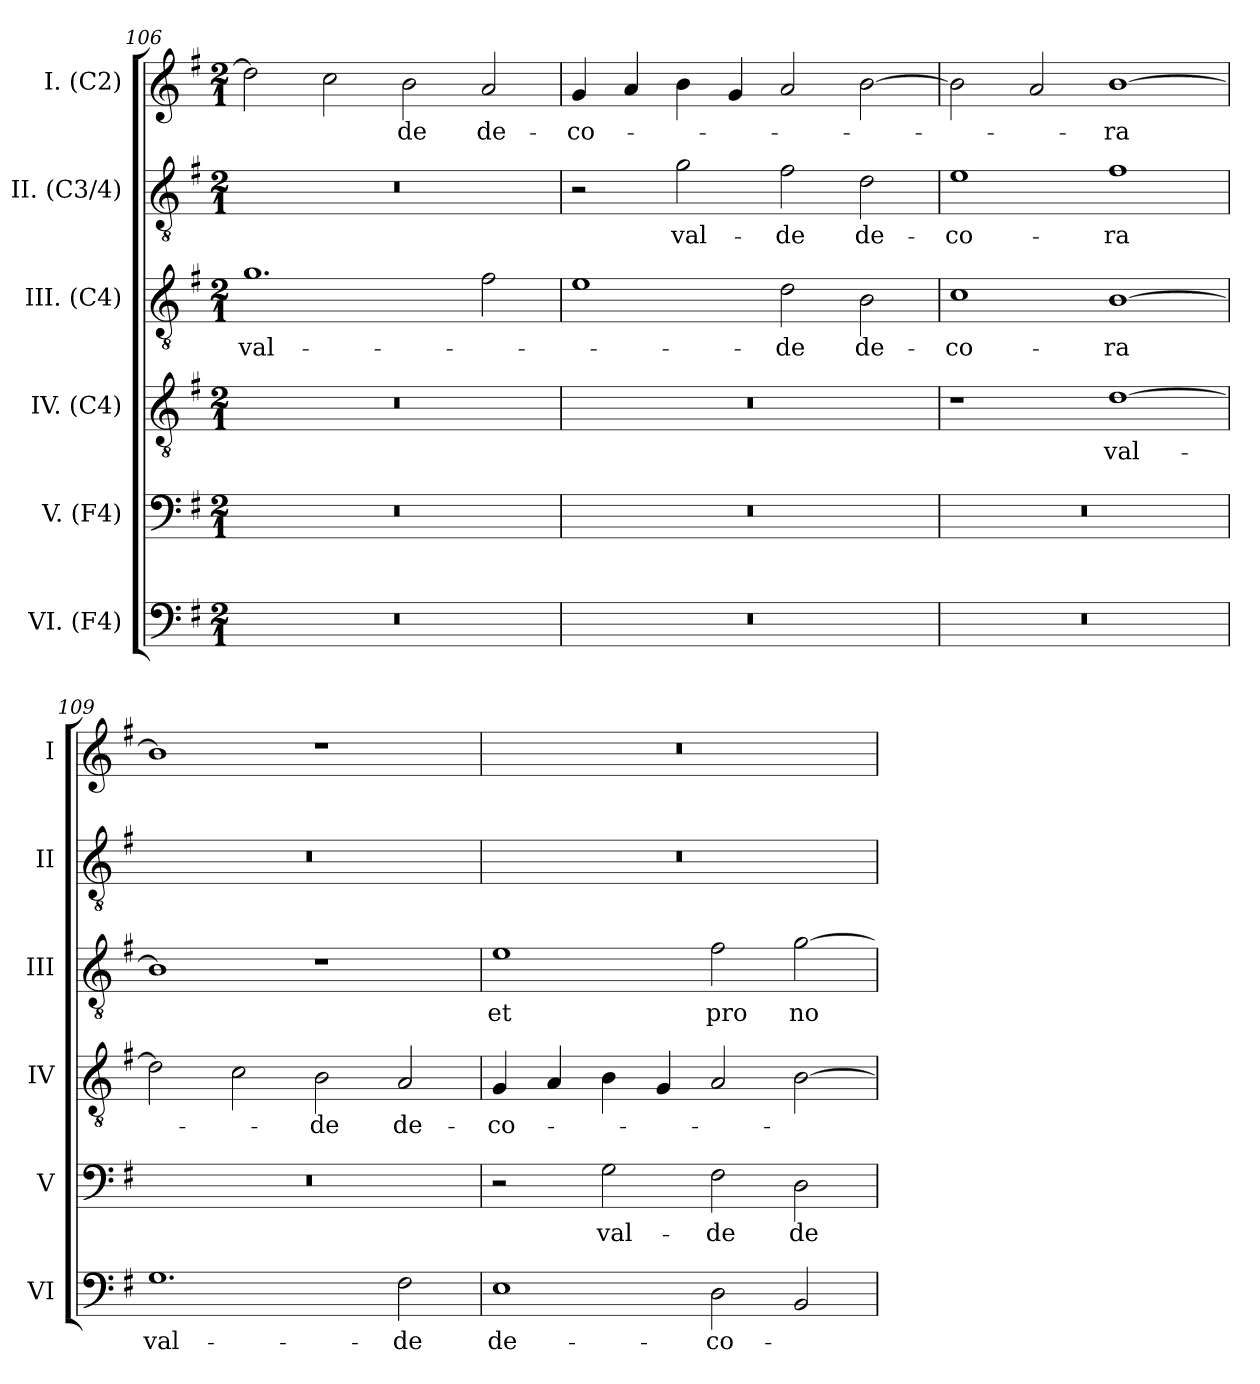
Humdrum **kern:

**kern	**text	**kern	**text	**kern	**text	**kern	**text	**kern	**text	**kern	**text
*part6	*part6	*part5	*part5	*part4	*part4	*part3	*part3	*part2	*part2	*part1	*part1
*staff6	*staff6	*staff5	*staff5	*staff4	*staff4	*staff3	*staff3	*staff2	*staff2	*staff1	*staff1
*I"VI. (F4)	*	*I"V. (F4)	*	*I"IV. (C4)	*	*I"III. (C4)	*	*I"II. (C3/4)	*	*I"I. (C2)	*
*I'VI	*	*I'V	*	*I'IV	*	*I'III	*	*I'II	*	*I'I	*
*clefF4	*	*clefF4	*	*clefGv2	*	*clefGv2	*	*clefGv2	*	*clefG2	*
*	*	*	*	*ITrd7c12	*	*	*	*	*	*	*
*k[f#]	*	*k[f#]	*	*k[f#]	*	*k[f#]	*	*k[f#]	*	*k[f#]	*
*G:	*	*G:	*	*G:	*	*G:	*	*G:	*	*G:	*
*M2/1	*	*M2/1	*	*M2/1	*	*M2/1	*	*M2/1	*	*M2/1	*
=106	=106	=106	=106	=106	=106	=106	=106	=106	=106	=106	=106
!LO:N:vis=1	!	!LO:N:vis=1	!	!LO:N:vis=1	!	!	!	!	!	!	!
!	!	!	!	!	!	!	!LO:LY:b:color=#000000	!LO:N:vis=1	!	!	!
0r	.	0r	.	0r	.	1.gi	val-	0r	.	2ddi\]	.
.	.	.	.	.	.	.	.	.	.	2cci\	.
!	!	!	!	!	!	!	!	!	!	!	!LO:LY:b:color=#000000
.	.	.	.	.	.	.	.	.	.	2bi\	-de
!	!	!	!	!	!	!	!	!	!	!	!LO:LY:b:color=#000000
.	.	.	.	.	.	2f#i\	.	.	.	2ai/	de-
=107	=107	=107	=107	=107	=107	=107	=107	=107	=107	=107	=107
!LO:N:vis=1	!	!LO:N:vis=1	!	!LO:N:vis=1	!	!	!	!	!	!	!
!	!	!	!	!	!	!	!	!	!	!	!LO:LY:b:color=#000000
0r	.	0r	.	0r	.	1ei	.	2r	.	4gi/	-co-
.	.	.	.	.	.	.	.	.	.	4ai/	.
!	!	!	!	!	!	!	!	!	!LO:LY:b:color=#000000	!	!
.	.	.	.	.	.	.	.	2gi\	val-	4bi\	.
.	.	.	.	.	.	.	.	.	.	4gi/	.
!	!	!	!	!	!	!	!LO:LY:b:color=#000000	!	!	!	!
!	!	!	!	!	!	!	!	!	!LO:LY:b:color=#000000	!	!
.	.	.	.	.	.	2di\	-de	2f#i\	-de	2ai/	.
!	!	!	!	!	!	!	!LO:LY:b:color=#000000	!	!	!	!
!	!	!	!	!	!	!	!	!	!LO:LY:b:color=#000000	!	!
.	.	.	.	.	.	2Bi\	de-	2di\	de-	[2bi\	.
!!LO:LB:g=z
=108	=108	=108	=108	=108	=108	=108	=108	=108	=108	=108	=108
!LO:N:vis=1	!	!LO:N:vis=1	!	!	!	!	!	!	!	!	!
!	!	!	!	!	!	!	!LO:LY:b:color=#000000	!	!	!	!
!	!	!	!	!	!	!	!	!	!LO:LY:b:color=#000000	!	!
0r	.	0r	.	1r	.	1ci	-co-	1ei	-co-	2bi\]	.
.	.	.	.	.	.	.	.	.	.	2ai/	.
!	!	!	!	!	!LO:LY:b:color=#000000	!	!	!	!	!	!
!	!	!	!	!	!	!	!LO:LY:b:color=#000000	!	!	!	!
!	!	!	!	!	!	!	!	!	!LO:LY:b:color=#000000	!	!
!	!	!	!	!	!	!	!	!	!	!	!LO:LY:b:color=#000000
.	.	.	.	[1Di	val-	[1Bi	-ra	1f#i	-ra	[1bi	-ra
=109	=109	=109	=109	=109	=109	=109	=109	=109	=109	=109	=109
!	!LO:LY:b:color=#000000	!LO:N:vis=1	!	!	!	!	!	!LO:N:vis=1	!	!	!
1.Gi	val-	0r	.	2Di\]	.	1Bi]	.	0r	.	1bi]	.
.	.	.	.	2Ci\	.	.	.	.	.	.	.
!	!	!	!	!	!LO:LY:b:color=#000000	!	!	!	!	!	!
.	.	.	.	2BBi\	-de	1r	.	.	.	1r	.
!	!LO:LY:b:color=#000000	!	!	!	!	!	!	!	!	!	!
!	!	!	!	!	!LO:LY:b:color=#000000	!	!	!	!	!	!
2F#i\	-de	.	.	2AAi/	de-	.	.	.	.	.	.
=110	=110	=110	=110	=110	=110	=110	=110	=110	=110	=110	=110
!	!LO:LY:b:color=#000000	!	!	!	!	!	!	!	!	!	!
!	!	!	!	!	!LO:LY:b:color=#000000	!	!	!	!	!	!
!	!	!	!	!	!	!	!LO:LY:b:color=#000000	!LO:N:vis=1	!	!LO:N:vis=1	!
1Ei	de-	2r	.	4GGi/	-co-	1ei	et	0r	.	0r	.
.	.	.	.	4AAi/	.	.	.	.	.	.	.
!	!	!	!LO:LY:b:color=#000000	!	!	!	!	!	!	!	!
.	.	2Gi\	val-	4BBi\	.	.	.	.	.	.	.
.	.	.	.	4GGi/	.	.	.	.	.	.	.
!	!LO:LY:b:color=#000000	!	!	!	!	!	!	!	!	!	!
!	!	!	!LO:LY:b:color=#000000	!	!	!	!	!	!	!	!
!	!	!	!	!	!	!	!LO:LY:b:color=#000000	!	!	!	!
2Di\	-co-	2F#i\	-de	2AAi/	.	2f#i\	pro	.	.	.	.
!	!	!	!LO:LY:b:color=#000000	!	!	!	!	!	!	!	!
!	!	!	!	!	!	!	!LO:LY:b:color=#000000	!	!	!	!
2BBi/	.	2Di\	de-	[2BBi\	.	[2gi\	no-	.	.	.	.
=	=	=	=	=	=	=	=	=	=	=	=
*-	*-	*-	*-	*-	*-	*-	*-	*-	*-	*-	*-
